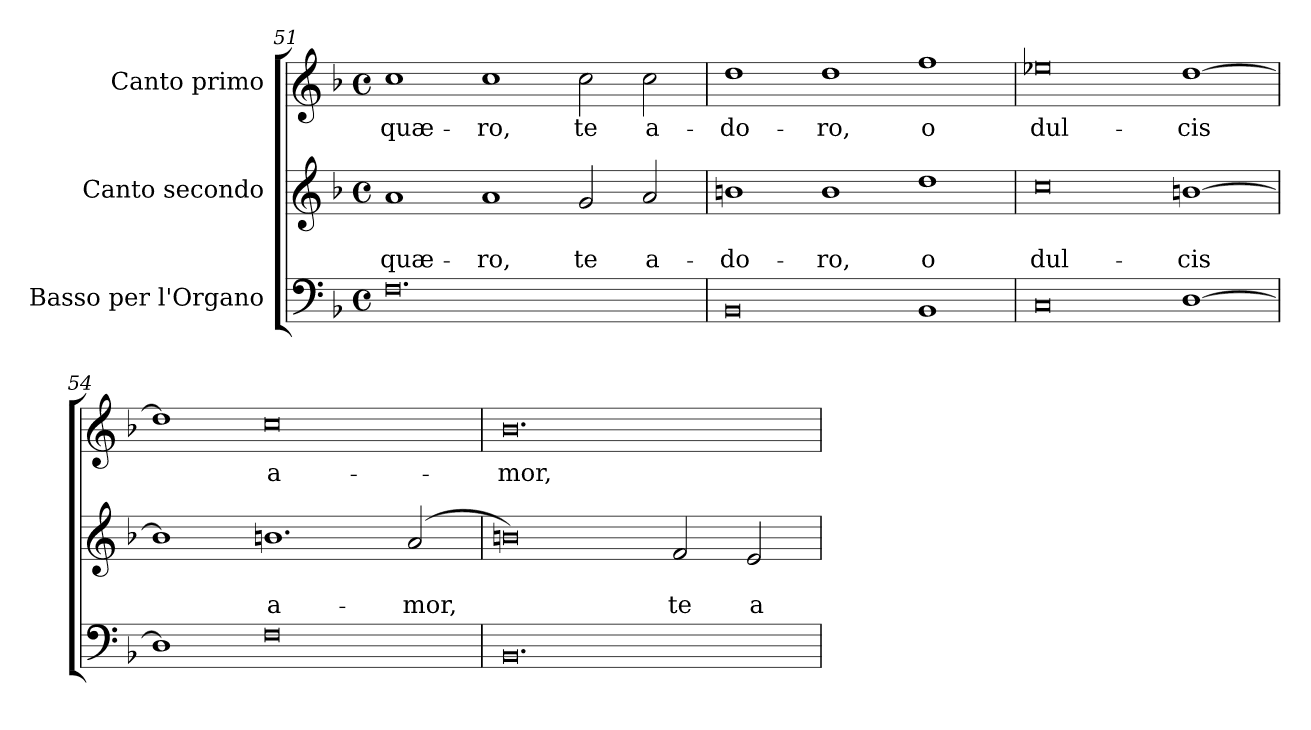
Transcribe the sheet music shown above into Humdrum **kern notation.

**kern	**kern	**text	**text	**kern	**text
*part3	*part2	*part2	*part2	*part1	*part1
*staff3	*staff2	*staff2	*staff2	*staff1	*staff1
*I"Basso per l'Organo	*I"Canto secondo	*	*	*I"Canto primo	*
*clefF4	*clefG2	*	*	*clefG2	*
*ITrd7c12	*	*	*	*	*
*k[b-]	*k[b-]	*	*	*k[b-]	*
*F:	*F:	*	*	*F:	*
*M4/4	*M4/4	*	*	*M4/4	*
*met(c)	*met(c)	*	*	*met(c)	*
=51	=51	=51	=51	=51	=51
!	!	!	!LO:LY:b	!	!LO:LY:b
0.FF	1a	.	quæ-	1cc	quæ-
!	!	!	!LO:LY:b	!	!LO:LY:b
.	1a	.	-ro,	1cc	-ro,
!	!	!	!LO:LY:b	!	!LO:LY:b
.	2g/	.	te	2cc\	te
!	!	!	!LO:LY:b	!	!LO:LY:b
.	2a/	.	a-	2cc\	a-
=52	=52	=52	=52	=52	=52
!	!	!	!LO:LY:b	!	!LO:LY:b
0BBB-	1b	.	-do-	1dd	-do-
!	!	!	!LO:LY:b	!	!LO:LY:b
.	1b	.	-ro,	1dd	-ro,
!	!	!	!LO:LY:b	!	!LO:LY:b
1BBB-	1dd	.	o	1ff	o
=53	=53	=53	=53	=53	=53
!	!	!	!LO:LY:b	!	!LO:LY:b
0CC	0cc	.	dul-	0ee-X	dul-
!	!	!	!LO:LY:b	!	!LO:LY:b
[>1DD>	[>1b	.	-cis	[>1dd	-cis
=54	=54	=54	=54	=54	=54
1DD]	1b]	.	.	1dd]	.
!	!	!	!LO:LY:b	!	!LO:LY:b:rj
0FF	1.b	.	a-	0cc	a-
!	!	!	!LO:LY:b	!	!
.	(2a/	.	-mor,	.	.
!!LO:PB:g=z
=55	=55	=55	=55	=55	=55
!	!	!	!	!	!LO:LY:b
0.BBB-	0b)	.	.	0.b-	-mor,
!	!	!	!LO:LY:b	!	!
.	2f/	.	te	.	.
!	!	!	!LO:LY:b	!	!
.	2e/	.	a-	.	.
=	=	=	=	=	=
*-	*-	*-	*-	*-	*-
